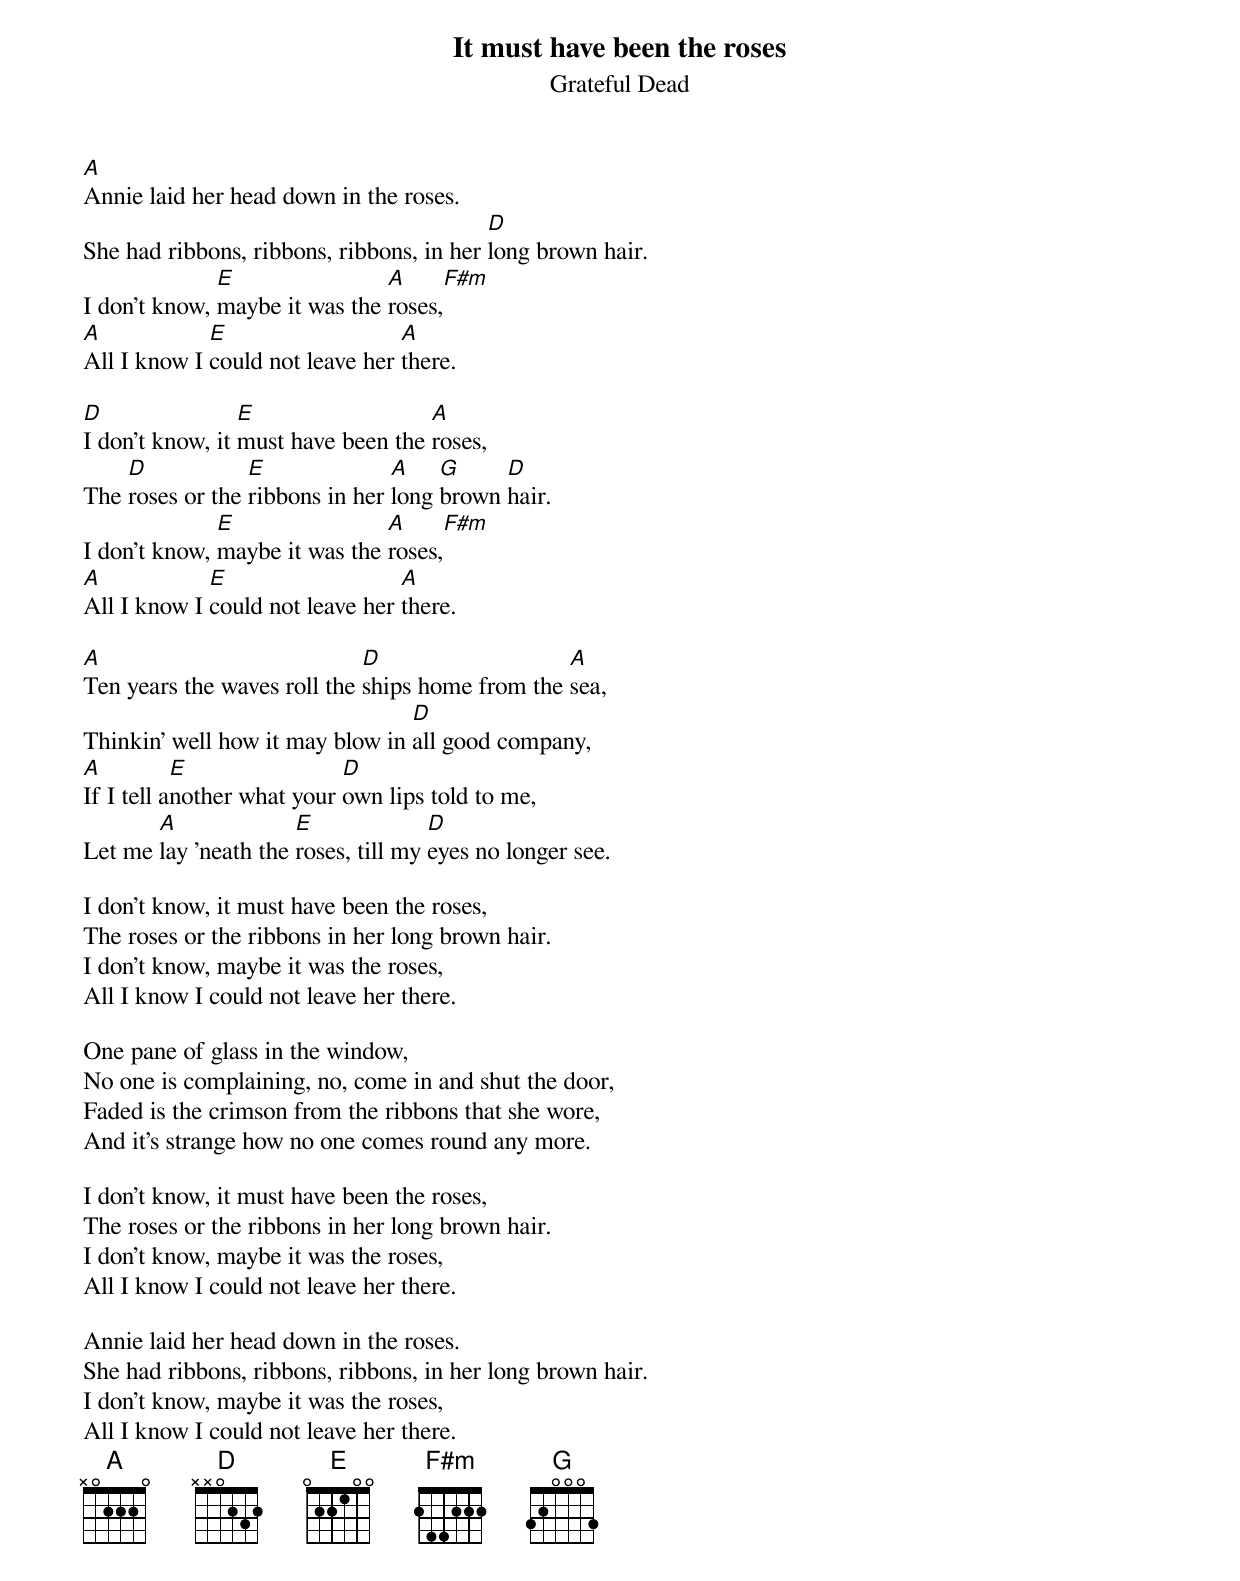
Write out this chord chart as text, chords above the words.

{t:It must have been the roses}
{st:Grateful Dead}

A
Annie laid her head down in the roses.
                                          D
She had ribbons, ribbons, ribbons, in her long brown hair.
              E                A      F#m
I don't know, maybe it was the roses,
A            E                   A
All I know I could not leave her there.

D                E                  A
I don't know, it must have been the roses,
    D            E              A    G     D
The roses or the ribbons in her long brown hair.
              E                A      F#m
I don't know, maybe it was the roses,
A            E                   A
All I know I could not leave her there.

A                            D                   A
Ten years the waves roll the ships home from the sea,
                                 D
Thinkin' well how it may blow in all good company,
A          E                D
If I tell another what your own lips told to me,
       A              E              D
Let me lay 'neath the roses, till my eyes no longer see.

I don't know, it must have been the roses,
The roses or the ribbons in her long brown hair.
I don't know, maybe it was the roses,
All I know I could not leave her there.

One pane of glass in the window,
No one is complaining, no, come in and shut the door,
Faded is the crimson from the ribbons that she wore,
And it's strange how no one comes round any more.

I don't know, it must have been the roses,
The roses or the ribbons in her long brown hair.
I don't know, maybe it was the roses,
All I know I could not leave her there.

Annie laid her head down in the roses.
She had ribbons, ribbons, ribbons, in her long brown hair.
I don't know, maybe it was the roses,
All I know I could not leave her there.
